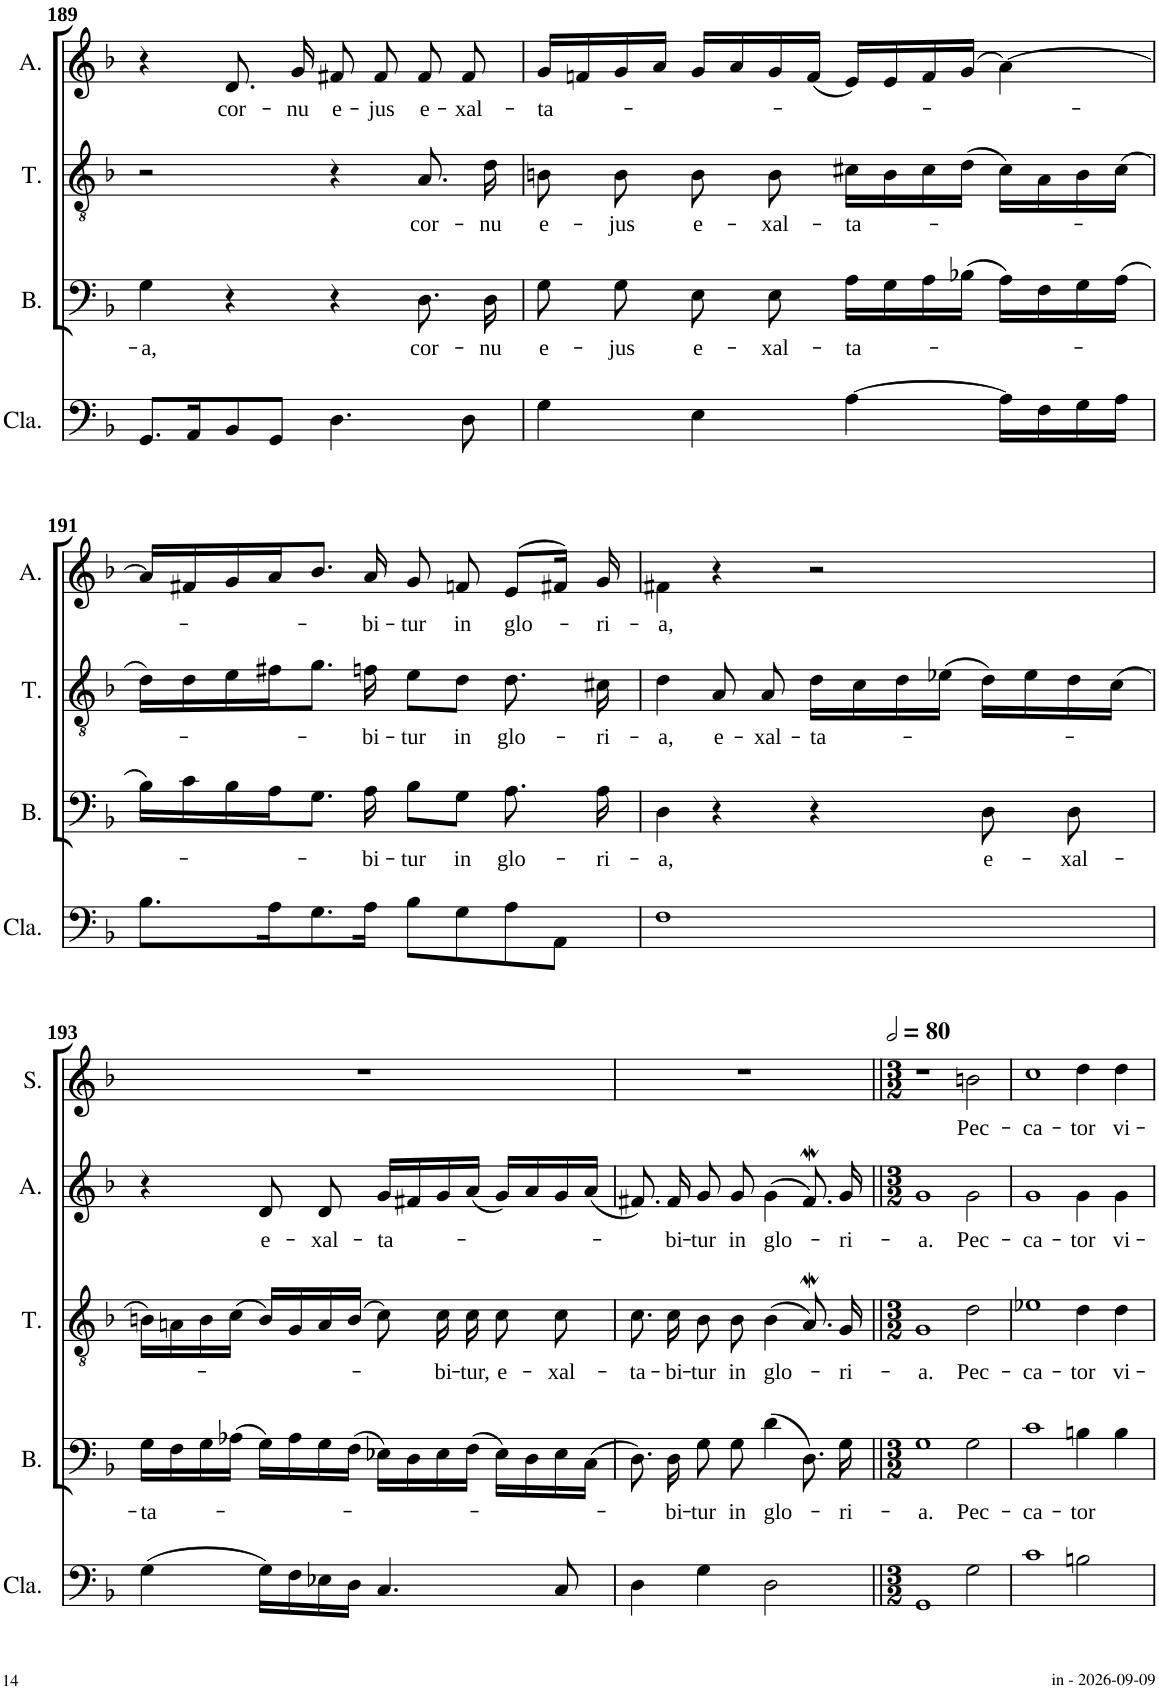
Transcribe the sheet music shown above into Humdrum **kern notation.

**kern	**kern	**text	**kern	**text	**kern	**text	**kern	**text
*part5	*part4	*part4	*part3	*part3	*part2	*part2	*part1	*part1
*staff5	*staff4	*staff4	*staff3	*staff3	*staff2	*staff2	*staff1	*staff1
*I"Clavecin	*I"Basse	*	*I"Ténor	*	*I"Alto	*	*I"Soprano	*
*I'Cla.	*I'B.	*	*I'T.	*	*I'A.	*	*I'S.	*
!!LO:PB:g=z
*clefF4	*clefF4	*	*clefGv2	*	*clefG2	*	*clefG2	*
*k[b-]	*k[b-]	*	*k[b-]	*	*k[b-]	*	*k[b-]	*
*M4/4	*M4/4	*	*M4/4	*	*M4/4	*	*M4/4	*
*met(c)	*met(c)	*	*met(c)	*	*met(c)	*	*met(c)	*
=189	=189	=189	=189	=189	=189	=189	=189	=189
!	!	!LO:LY:b	!	!	!	!	!	!
8.GG/L	4G\	-a,	2r	.	4r	.	1r	.
16AA/K	.	.	.	.	.	.	.	.
!	!	!	!	!	!	!LO:LY:b	!	!
8BB-/	4r	.	.	.	8.d/	cor-	.	.
8GG/J	.	.	.	.	.	.	.	.
!	!	!	!	!	!	!LO:LY:b	!	!
.	.	.	.	.	16g/	-nu	.	.
!	!	!	!	!	!	!LO:LY:b	!	!
4.D\	4r	.	4r	.	8f#X/	e-	.	.
!	!	!	!	!	!	!LO:LY:b	!	!
.	.	.	.	.	8f#/	-jus	.	.
!	!	!LO:LY:b	!	!LO:LY:b	!	!LO:LY:b	!	!
.	8.D\	cor-	8.A/	cor-	8f#/	e-	.	.
!	!	!	!	!	!	!LO:LY:b	!	!
8D\	.	.	.	.	8f#/	-xal-	.	.
!	!	!LO:LY:b	!	!LO:LY:b	!	!	!	!
.	16D\	-nu	16d\	-nu	.	.	.	.
=190	=190	=190	=190	=190	=190	=190	=190	=190
!	!	!LO:LY:b	!	!LO:LY:b	!	!LO:LY:b	!	!
4G\	8G\	e-	8Bn\	e-	16g/LL	-ta-	1r	.
.	.	.	.	.	16fn/	.	.	.
!	!	!LO:LY:b	!	!LO:LY:b	!	!	!	!
.	8G\	-jus	8B\	-jus	16g/	.	.	.
.	.	.	.	.	16a/JJ	.	.	.
!	!	!LO:LY:b	!	!LO:LY:b	!	!	!	!
4E\	8E\	e-	8B\	e-	16g/LL	.	.	.
.	.	.	.	.	16a/	.	.	.
!	!	!LO:LY:b	!	!LO:LY:b	!	!	!	!
.	8E\	-xal-	8B\	-xal-	16g/	.	.	.
.	.	.	.	.	(16f/JJ	.	.	.
!	!	!LO:LY:b	!	!LO:LY:b	!	!	!	!
[4A\	16A\LL	-ta-	16c#X\LL	-ta-	16e/LL)	.	.	.
.	16G\	.	16B\	.	16e/	.	.	.
.	16A\	.	16c#\	.	16f/	.	.	.
.	(16B-X\JJ	.	(16d\JJ	.	(16g/JJ	.	.	.
16A\LL]	16A\LL)	.	16c#\LL)	.	[4a\)	.	.	.
16F\	16F\	.	16A\	.	.	.	.	.
16G\	16G\	.	16B\	.	.	.	.	.
16A\JJ	(16A\JJ	.	(16c#\JJ	.	.	.	.	.
!!LO:LB:g=z
=191	=191	=191	=191	=191	=191	=191	=191	=191
8.B-\L	16B-\LL)	.	16d\LL)	.	16a/LL]	.	1r	.
.	16c\	.	16d\	.	16f#X/	.	.	.
.	16B-\	.	16e\	.	16g/	.	.	.
16A\K	16A\J	.	16f#X\J	.	16a/J	.	.	.
8.G\	8.G\J	.	8.g\J	.	8.b-/J	.	.	.
!	!	!LO:LY:b	!	!LO:LY:b	!	!LO:LY:b	!	!
16A\Jk	16A\	-bi-	16fn\	-bi-	16a/	-bi-	.	.
!	!	!LO:LY:b	!	!LO:LY:b	!	!LO:LY:b	!	!
8B-\L	8B-\L	-tur	8e\L	-tur	8g/	-tur	.	.
!	!	!LO:LY:b	!	!LO:LY:b	!	!LO:LY:b	!	!
8G\	8G\J	in	8d\J	in	8fn/	in	.	.
!	!	!LO:LY:b	!	!LO:LY:b	!	!LO:LY:b	!	!
8A\	8.A\	glo-	8.d\	glo-	(>8e/L	glo-	.	.
8AA\J	.	.	.	.	16f#X/Jk)	.	.	.
!	!	!LO:LY:b	!	!LO:LY:b	!	!LO:LY:b	!	!
.	16A\	-ri-	16c#X\	-ri-	16g/	-ri-	.	.
=192	=192	=192	=192	=192	=192	=192	=192	=192
!	!	!LO:LY:b	!	!LO:LY:b	!	!LO:LY:b	!	!
1F	4D\	a,	4d\	a,	4f#X\	a,	1r	.
!	!	!	!	!LO:LY:b	!	!	!	!
.	4r	.	8A/	e-	4r	.	.	.
!	!	!	!	!LO:LY:b	!	!	!	!
.	.	.	8A/	-xal-	.	.	.	.
!	!	!	!	!LO:LY:b	!	!	!	!
.	4r	.	16d\LL	-ta-	2r	.	.	.
.	.	.	16c\	.	.	.	.	.
.	.	.	16d\	.	.	.	.	.
.	.	.	(16e-X\JJ	.	.	.	.	.
!	!	!LO:LY:b	!	!	!	!	!	!
.	8D\	e-	16d\LL)	.	.	.	.	.
.	.	.	16e-\	.	.	.	.	.
!	!	!LO:LY:b	!	!	!	!	!	!
.	8D\	-xal-	16d\	.	.	.	.	.
.	.	.	(16c\JJ	.	.	.	.	.
!!LO:LB:g=z
=193	=193	=193	=193	=193	=193	=193	=193	=193
!	!	!LO:LY:b	!	!	!	!	!	!
(4G\	16G\LL	-ta-	16Bn\LL)	.	4r	.	1r	.
.	16F\	.	16An\	.	.	.	.	.
.	16G\	.	16B\	.	.	.	.	.
.	(16A-X\JJ	.	(16c\JJ	.	.	.	.	.
!	!	!	!	!	!	!LO:LY:b	!	!
16G\LL)	16G\LL)	.	16B/LL)	.	8d/	e-	.	.
16F\	16A-\	.	16G/	.	.	.	.	.
!	!	!	!	!	!	!LO:LY:b	!	!
16E-X\	16G\	.	16A/	.	8d/	-xal-	.	.
16D\JJ	(16F\JJ	.	(16B/JJ	.	.	.	.	.
!	!	!	!	!	!	!LO:LY:b	!	!
4.C/	16E-X\LL)	.	8c\)	.	16g/LL	-ta-	.	.
.	16D\	.	.	.	16f#X/	.	.	.
!	!	!	!	!LO:LY:b	!	!	!	!
.	16E-\	.	16c\	-bi-	16g/	.	.	.
!	!	!	!	!LO:LY:b	!	!	!	!
.	(16F\JJ	.	16c\	-tur,	(16a/JJ	.	.	.
!	!	!	!	!LO:LY:b	!	!	!	!
.	16E-\LL)	.	8c\	e-	16g/LL)	.	.	.
.	16D\	.	.	.	16a/	.	.	.
!	!	!	!	!LO:LY:b	!	!	!	!
8C/	16E-\	.	8c\	-xal-	16g/	.	.	.
.	(16C\JJ	.	.	.	(16a/JJ	.	.	.
=194	=194	=194	=194	=194	=194	=194	=194	=194
!	!	!	!	!LO:LY:b	!	!	!	!
4D\	8.D\)	.	8.c\	-ta-	8.f#X/)	.	1r	.
!	!	!LO:LY:b	!	!LO:LY:b	!	!LO:LY:b	!	!
.	16D\	-bi-	16c\	-bi-	16f#/	-bi-	.	.
!	!	!LO:LY:b	!	!LO:LY:b	!	!LO:LY:b	!	!
4G\	8G\	-tur	8B-\	-tur	8g/	-tur	.	.
!	!	!LO:LY:b	!	!LO:LY:b	!	!LO:LY:b	!	!
.	8G\	in	8B-\	in	8g/	in	.	.
!	!	!LO:LY:b	!	!LO:LY:b	!	!LO:LY:b	!	!
2D\	(4d\	glo-	(>4B-\	glo-	(>4g\	glo-	.	.
.	8.D\)	.	8.AW/)	.	8.f#W/)	.	.	.
!	!	!LO:LY:b	!	!LO:LY:b	!	!LO:LY:b	!	!
.	16G\	-ri-	16G/	-ri-	16g/	-ri-	.	.
=195||	=195||	=195||	=195||	=195||	=195||	=195||	=195||	=195||
*M3/2	*M3/2	*	*M3/2	*	*M3/2	*	*M3/2	*
*	*	*	*	*	*	*	*MM160	*
!	!	!LO:LY:b	!	!LO:LY:b	!	!LO:LY:b	!	!
1GG	1G	a.	1G	a.	1g	a.	1r	.
!	!	!LO:LY:b	!	!LO:LY:b	!	!LO:LY:b	!	!LO:LY:b
2G\	2G\	Pec-	2d\	Pec-	2g\	Pec-	2bn\	Pec-
=196	=196	=196	=196	=196	=196	=196	=196	=196
!	!	!LO:LY:b	!	!LO:LY:b	!	!LO:LY:b	!	!LO:LY:b
1c	1c	-ca-	1e-X	-ca-	1g	-ca-	1cc	-ca-
!	!	!LO:LY:b	!	!LO:LY:b	!	!LO:LY:b	!	!LO:LY:b
2Bn\	4Bn\	-tor	4d\	-tor	4g\	-tor	4dd\	-tor
!	!	!LO:LY:b	!	!LO:LY:b	!	!LO:LY:b	!	!LO:LY:b
.	4B\	vi-	4d\	vi-	4g\	vi-	4dd\	vi-
=	=	=	=	=	=	=	=	=
*-	*-	*-	*-	*-	*-	*-	*-	*-
